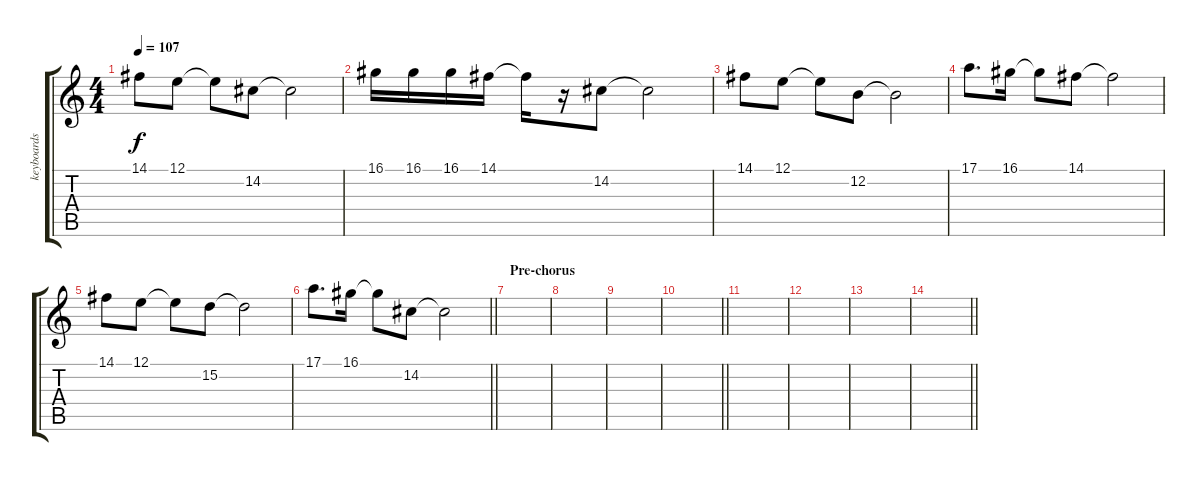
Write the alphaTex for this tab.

\track ("keyboards" "keyboards") {instrument glockenspiel}
\staff {score tabs}
\tuning (E4 B3 G3 D3 A2 E2) {hide}
\ts (4 4)
\tempo 107
\clef g2
\ks c
14.1.8{dy f} 12.1.8 12.1{t}.8 14.2.8 14.2{t}.2 |
16.1.16 16.1.16 16.1.16 14.1.16 14.1{t}.16 r.16 14.2.8 14.2{t}.2 |
14.1.8 12.1.8 12.1{t}.8 12.2.8 12.2{t}.2 |
17.1.8{d} 16.1.16 16.1{t}.8 14.1.8 14.1{t}.2 |
14.1.8 12.1.8 12.1{t}.8 15.2.8 15.2{t}.2 |
\barLineRight lightlight
17.1.8{d} 16.1.16 16.1{t}.8 14.2.8 14.2{t}.2 |
\section ("" "Pre-chorus")
|
|
|
\barLineRight lightlight
|
|
|
|
\barLineRight lightlight
